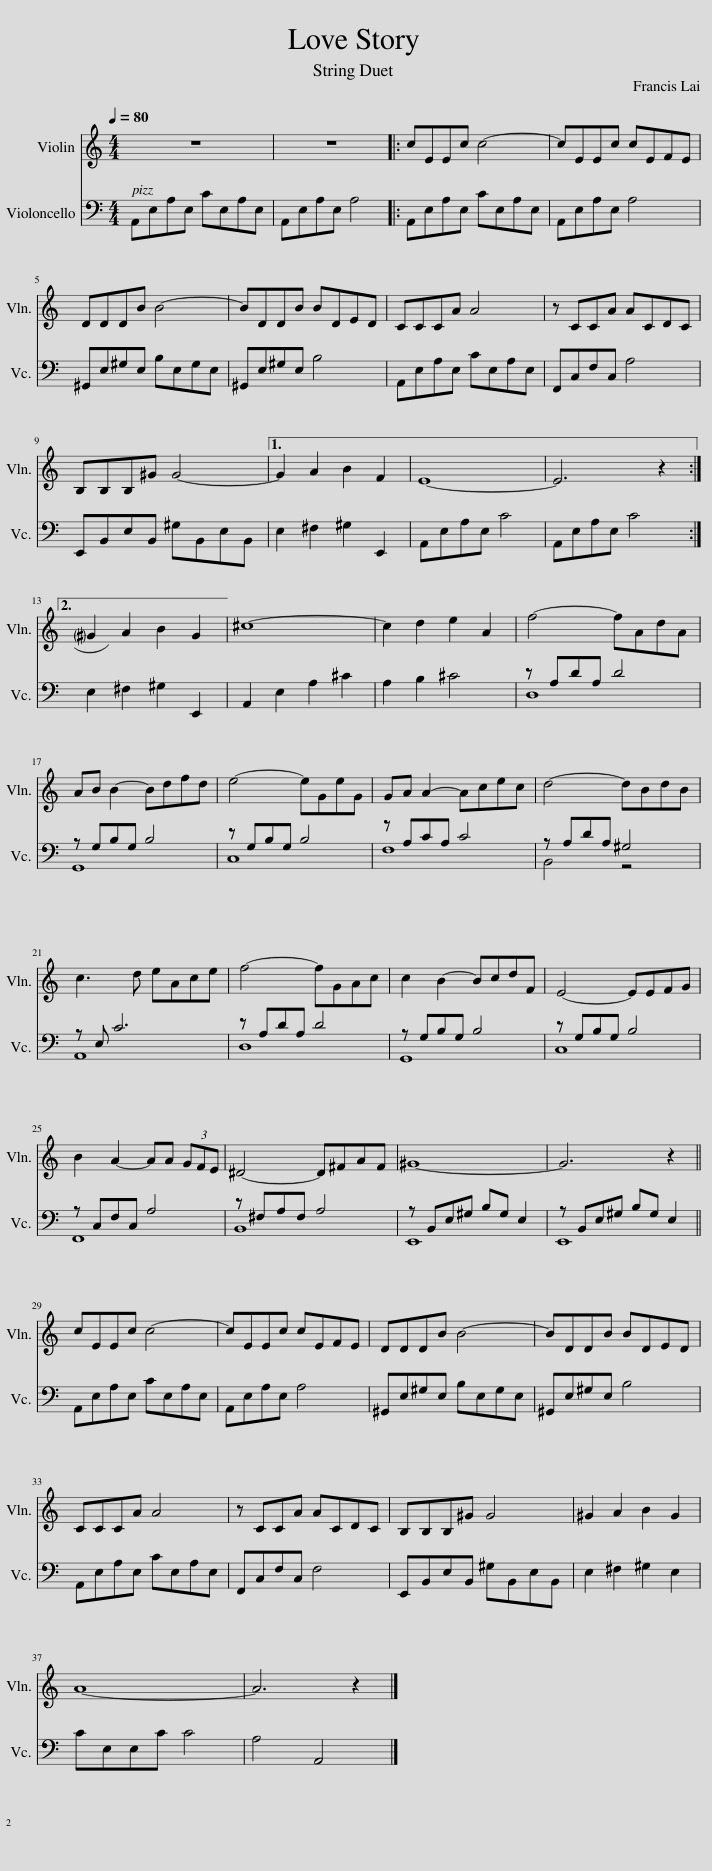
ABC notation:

X:1
%%score 1 ( 2 3 )
L:1/8
Q:1/4=80
M:4/4
I:linebreak $
K:C
V:1 treble
V:2 bass
V:3 bass
V:1
 z8 | z8 |: cEEc c4- | cEEc cEFE |$ DDDB B4- | %5
 BDDB BDED | CCCA A4 | z CCA ACDC |$ B,B,B,^G G4- |1 G2 A2 B2 F2 | %10
 E8- | E6 z2 :|2$ (!courtesy!^G2 A2) B2 G2 || ^c8- | c2 d2 e2 A2 | %15
 f4- fAdA |$ AB B2- Bdfd | e4- eGeG | GA A2- Acec | d4- dBdB |$ %20
 c3 d eAce | f4- fGAc | c2 B2- BcdF | E4- EEFG |$ B2 A2- AA (3GFE | %25
 ^D4- D^FAF | ^G8- | G6 z2 ||$ cEEc c4- | cEEc cEFE | %30
 DDDB B4- | BDDB BDED |$ CCCA A4 | z CCA ACDC | B,B,B,^G G4 | %35
 ^G2 A2 B2 G2 |$ A8- | A6 z2 |] %38
V:2
 A,,E,A,E, CE,A,E, | A,,E,A,E, A,4 |: A,,E,A,E, CE,A,E, | A,,E,A,E, A,4 |$ ^G,,E,^G,E, B,E,G,E, | %5
 ^G,,E,^G,E, B,4 | A,,E,A,E, CE,A,E, | F,,C,F,C, A,4 |$ E,,B,,E,B,, ^G,B,,E,B,, |1 E,2 ^F,2 ^G,2 E,,2 | %10
 A,,E,A,E, C4 | A,,E,A,E, C4 :|2$ E,2 ^F,2 ^G,2 E,,2 || A,,2 E,2 A,2 ^C2 | A,2 B,2 ^C4 | %15
 z A,DA, D4 |$ z G,B,G, B,4 | z G,B,G, B,4 | z A,CA, C4 | z A,DA, ^G,4 |$ %20
 z E, C6 | z A,DA, D4 | z G,B,G, B,4 | z G,B,G, B,4 |$ z C,F,C, A,4 | %25
 z ^F,A,F, A,4 | z B,,E,^G, B,G, E,2 | z B,,E,^G, B,G, E,2 ||$ A,,E,A,E, CE,A,E, | A,,E,A,E, A,4 | %30
 ^G,,E,^G,E, B,E,G,E, | ^G,,E,^G,E, B,4 |$ A,,E,A,E, CE,A,E, | F,,C,F,C, F,4 | E,,B,,E,B,, ^G,B,,E,B,, | %35
 E,2 ^F,2 ^G,2 E,2 |$ CE,E,C C4 | A,4 A,,4 |] %38
V:3
 x8 | x8 |: x8 | x8 |$ x8 | %5
 x8 | x8 | x8 |$ x8 |1 x8 | %10
 x8 | x8 :|2$ x8 || x8 | x8 | %15
 D,8 |$ G,,8 | C,8 | F,8 | B,,4 z4 |$ %20
 A,,8 | D,8 | G,,8 | C,8 |$ F,,8 | %25
 B,,8 | E,,8 | E,,8 ||$ x8 | x8 | %30
 x8 | x8 |$ x8 | x8 | x8 | %35
 x8 |$ x8 | x8 |] %38
